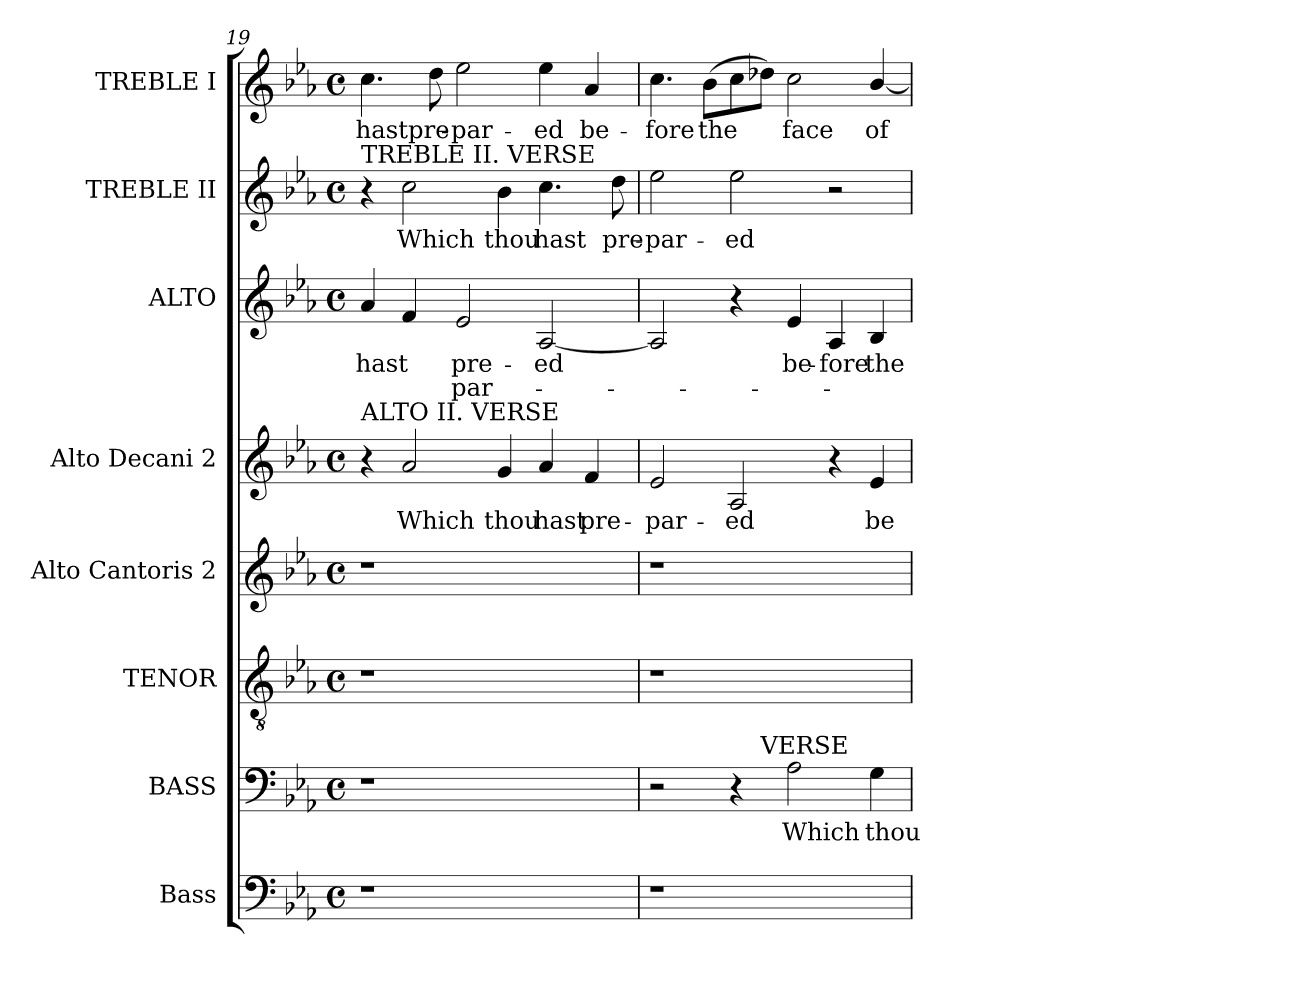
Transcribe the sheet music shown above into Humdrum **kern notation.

**kern	**kern	**text	**kern	**kern	**kern	**text	**kern	**text	**text	**kern	**text	**kern	**text
*part8	*part7	*part7	*part6	*part5	*part4	*part4	*part3	*part3	*part3	*part2	*part2	*part1	*part1
*staff8	*staff7	*staff7	*staff6	*staff5	*staff4	*staff4	*staff3	*staff3	*staff3	*staff2	*staff2	*staff1	*staff1
*I"Bass	*I"BASS	*	*I"TENOR	*I"Alto Cantoris 2	*I"Alto Decani 2	*	*I"ALTO	*	*	*I"TREBLE II	*	*I"TREBLE I	*
*I'B.	*I'B.	*	*I'T.	*I'A.Can.2	*I'A.Dec.2	*	*	*	*	*	*	*	*
!!LO:LB:g=z
*clefF4	*clefF4	*	*clefGv2	*clefG2	*clefG2	*	*clefG2	*	*	*clefG2	*	*clefG2	*
*	*	*	*ITrd7c12	*	*	*	*	*	*	*	*	*	*
*k[b-e-a-]	*k[b-e-a-]	*	*k[b-e-a-]	*k[b-e-a-]	*k[b-e-a-]	*	*k[b-e-a-]	*	*	*k[b-e-a-]	*	*k[b-e-a-]	*
*E-:	*E-:	*	*E-:	*E-:	*E-:	*	*E-:	*	*	*E-:	*	*E-:	*
*M4/4	*M4/4	*	*M4/4	*M4/4	*M4/4	*	*M4/4	*	*	*M4/4	*	*M4/4	*
*met(c)	*met(c)	*	*met(c)	*met(c)	*met(c)	*	*met(c)	*	*	*met(c)	*	*met(c)	*
=19	=19	=19	=19	=19	=19	=19	=19	=19	=19	=19	=19	=19	=19
!LO:N:vis=1	!LO:N:vis=1	!	!LO:N:vis=1	!LO:N:vis=1	!	!	!	!	!	!	!	!	!
!	!	!	!	!	!	!	!	!LO:LY:b:color=#000000	!	!	!	!	!
!	!	!	!	!	!	!	!	!	!	!LO:TX:a:t=TREBLE II.   VERSE	!	!	!
!	!	!	!	!	!LO:TX:a:t=ALTO II.   VERSE	!	!	!	!	!	!	!	!
!	!	!	!	!	!	!	!	!	!	!	!	!	!LO:LY:b:color=#000000
1r	1r	.	1r	1r	4r	.	4a-i/	hast	.	4r	.	4.cci\	hast
!	!	!	!	!	!	!LO:LY:b:color=#000000	!	!	!	!	!	!	!
!	!	!	!	!	!	!	!	!	!	!	!LO:LY:b:color=#000000	!	!
.	.	.	.	.	2a-i/	Which	4fi/	.	.	2cci\	Which	.	.
!	!	!	!	!	!	!	!	!	!	!	!	!	!LO:LY:b:color=#000000
.	.	.	.	.	.	.	.	.	.	.	.	8ddi\	pre-
!	!	!	!	!	!	!	!	!LO:LY:b:color=#000000	!LO:LY:b:color=#000000	!	!	!	!
!	!	!	!	!	!	!	!	!	!	!	!	!	!LO:LY:b:color=#000000
.	.	.	.	.	.	.	2e-i/	pre-	-par-	.	.	2ee-i\	-par-
!	!	!	!	!	!	!LO:LY:b:color=#000000	!	!	!	!	!	!	!
!	!	!	!	!	!	!	!	!	!	!	!LO:LY:b:color=#000000	!	!
.	.	.	.	.	4gi/	thou	.	.	.	4b-i\	thou	.	.
!	!	!	!	!	!	!LO:LY:b:color=#000000	!	!	!	!	!	!	!
!	!	!	!	!	!	!	!	!LO:LY:b:color=#000000	!	!	!	!	!
!	!	!	!	!	!	!	!	!	!	!	!LO:LY:b:color=#000000	!	!
!	!	!	!	!	!	!	!	!	!	!	!	!	!LO:LY:b:color=#000000
2ryy	2ryy	.	2ryy	2ryy	4a-i/	hast	[2A-i/	-ed	.	4.cci\	hast	4ee-i\	-ed
!	!	!	!	!	!	!LO:LY:b:color=#000000	!	!	!	!	!	!	!
!	!	!	!	!	!	!	!	!	!	!	!	!	!LO:LY:b:color=#000000
.	.	.	.	.	4fi/	pre-	.	.	.	.	.	4a-i/	be-
!	!	!	!	!	!	!	!	!	!	!	!LO:LY:b:color=#000000	!	!
.	.	.	.	.	.	.	.	.	.	8ddi\	pre-	.	.
=20	=20	=20	=20	=20	=20	=20	=20	=20	=20	=20	=20	=20	=20
!LO:N:vis=1	!	!	!LO:N:vis=1	!LO:N:vis=1	!	!	!	!	!	!	!	!	!
!	!	!	!	!	!	!LO:LY:b:color=#000000	!	!	!	!	!	!	!
!	!	!	!	!	!	!	!	!	!	!	!LO:LY:b:color=#000000	!	!
!	!	!	!	!	!	!	!	!	!	!	!	!	!LO:LY:b:color=#000000
*	*^	*	*	*	*	*	*	*	*	*	*	*	*
1r	2r	2ryy	.	1r	1r	2e-i/	-par-	2A-i/]	.	.	2ee-i\	-par-	4.cci\	-fore
!	!	!	!	!	!	!	!	!	!	!	!	!	!	!LO:LY:b:color=#000000
.	.	.	.	.	.	.	.	.	.	.	.	.	(8b-i\L	the
!	!	!	!	!	!	!	!LO:LY:b:color=#000000	!	!	!	!	!	!	!
!	!	!	!	!	!	!	!	!	!	!	!	!LO:LY:b:color=#000000	!	!
.	4r	8ryy	.	.	.	2A-i/	-ed	4r	.	.	2ee-i\	-ed	8cci\	.
!	!	!LO:TX:a:t=VERSE	!	!	!	!	!	!	!	!	!	!	!	!
.	.	2..ryy	.	.	.	.	.	.	.	.	.	.	8dd-Xi\J)	.
!	!	!	!LO:LY:b:color=#000000	!	!	!	!	!	!	!	!	!	!	!
!	!	!	!	!	!	!	!	!	!LO:LY:b:color=#000000	!	!	!	!	!
!	!	!	!	!	!	!	!	!	!	!	!	!	!	!LO:LY:b:color=#000000
.	2A-i\	.	Which	.	.	.	.	4e-i/	be-	.	.	.	2cci\	face
!	!	!	!	!	!	!	!	!	!LO:LY:b:color=#000000	!	!	!	!	!
2ryy	.	.	.	2ryy	2ryy	4r	.	4A-i/	-fore	.	2r	.	.	.
!	!	!	!LO:LY:b:color=#000000	!	!	!	!	!	!	!	!	!	!	!
!	!	!	!	!	!	!	!LO:LY:b:color=#000000	!	!	!	!	!	!	!
!	!	!	!	!	!	!	!	!	!LO:LY:b:color=#000000	!	!	!	!	!
!	!	!	!	!	!	!	!	!	!	!	!	!	!	!LO:LY:b:color=#000000
.	4Gi\	.	thou	.	.	4e-i/	be-	4B-i/	the	.	.	.	[4b-i/	of
*	*v	*v	*	*	*	*	*	*	*	*	*	*	*	*
=	=	=	=	=	=	=	=	=	=	=	=	=	=
*-	*-	*-	*-	*-	*-	*-	*-	*-	*-	*-	*-	*-	*-
